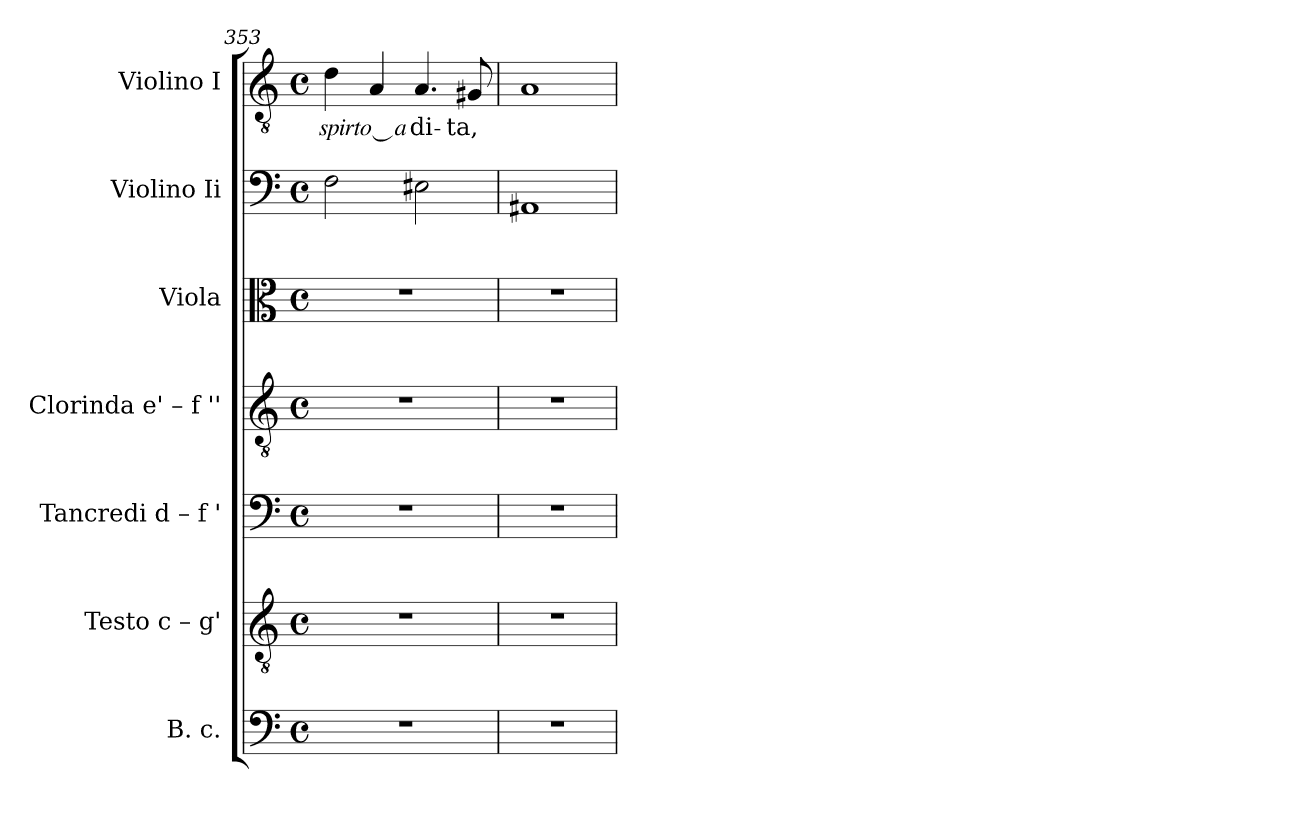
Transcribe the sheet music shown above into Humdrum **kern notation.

**kern	**kern	**kern	**kern	**kern	**kern	**kern	**text
*part7	*part6	*part5	*part4	*part3	*part2	*part1	*part1
*staff7	*staff6	*staff5	*staff4	*staff3	*staff2	*staff1	*staff1
*I"B. c.	*I"Testo  c – g'	*I"Tancredi  d – f '	*I"Clorinda  e' – f ''	*I"Viola	*I"Violino Ii	*I"Violino I	*
*clefF4	*clefGv2	*clefF4	*clefGv2	*clefC3	*clefF4	*clefGv2	*
*k[]	*k[]	*k[]	*k[]	*k[]	*k[]	*k[]	*
*C:	*C:	*C:	*C:	*C:	*C:	*C:	*
*M4/4	*M4/4	*M4/4	*M4/4	*M4/4	*M4/4	*M4/4	*
*met(c)	*met(c)	*met(c)	*met(c)	*met(c)	*met(c)	*met(c)	*
=353	=353	=353	=353	=353	=353	=353	=353
!	!	!	!	!	!	!	!LO:LY:b:cj
1r	1r	1r	1r	1r	2F\	4d\	spirto‿a-
!	!	!	!	!	!	!	!LO:LY:b:cj
.	.	.	.	.	.	4A/	--
!	!	!	!	!	!	!	!LO:LY:b:cj
.	.	.	.	.	2E#\	4.A/	-di-
!	!	!	!	!	!	!	!LO:LY:b:cj
.	.	.	.	.	.	8G#X/	-ta,
=354	=354	=354	=354	=354	=354	=354	=354
!	!	!	!	!	!	!	!LO:LY:b:cj
1r	1r	1r	1r	1r	1AA#	1A	.
=	=	=	=	=	=	=	=
*-	*-	*-	*-	*-	*-	*-	*-
